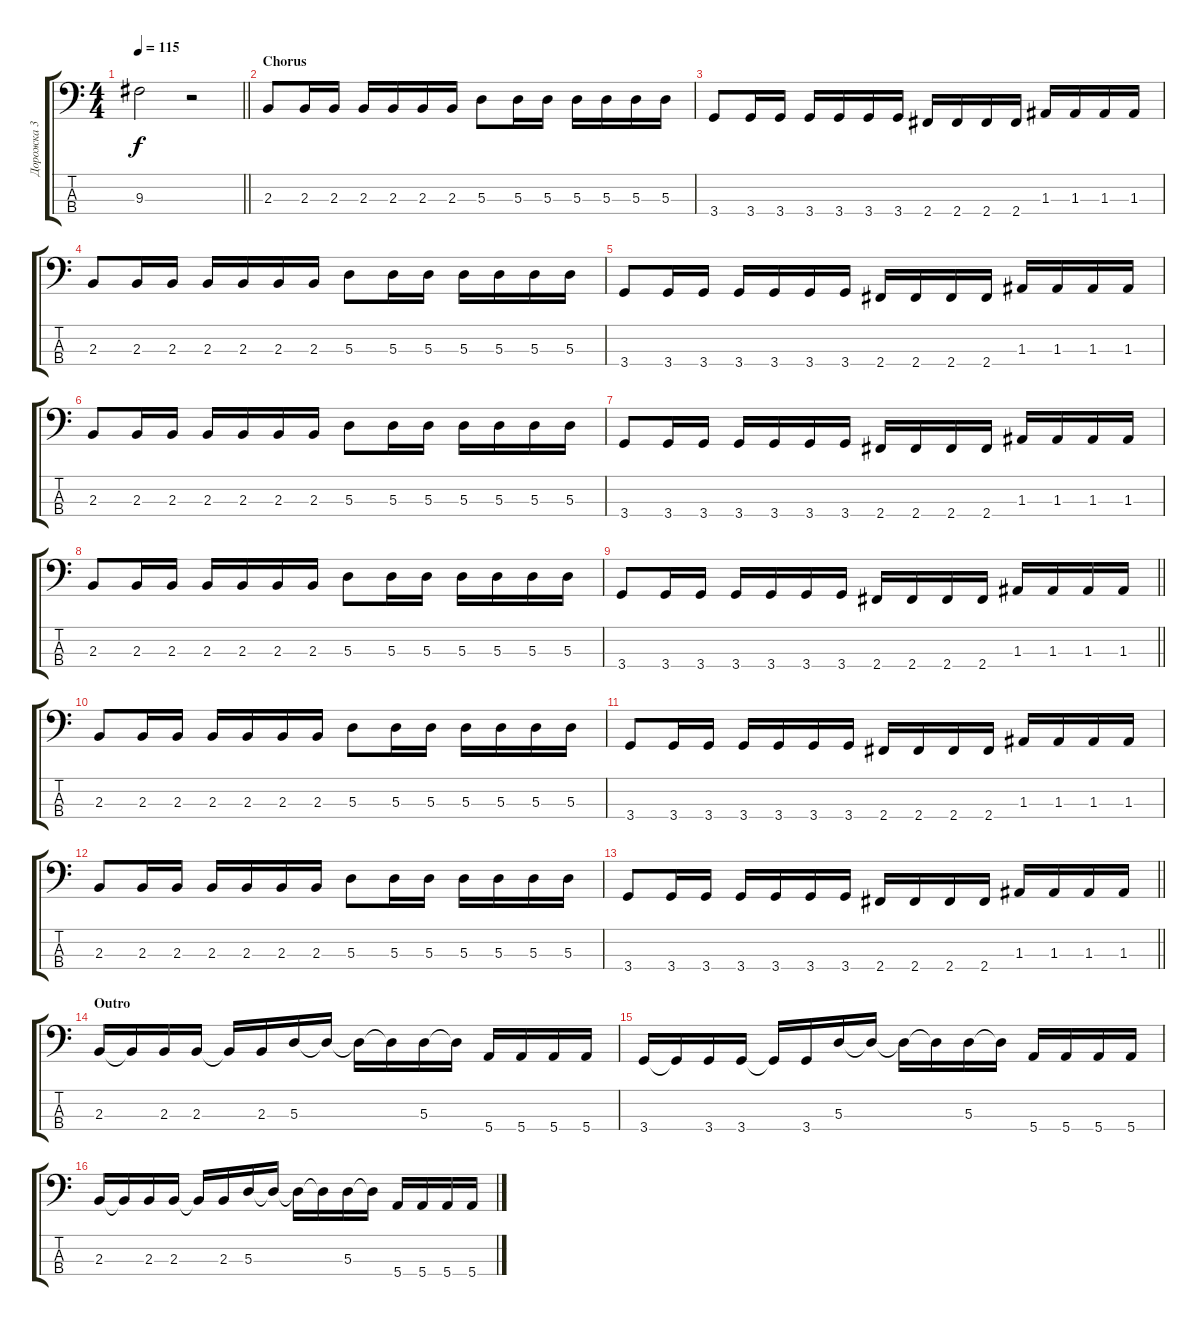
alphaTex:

\track ("Дорожка 3" "Дорожка 3") {instrument electricbassfinger}
\staff {score tabs}
\tuning (G2 D2 A1 E1) {hide}
\ts (4 4)
\tempo 115
\clef f4
\barLineRight lightlight
\ks c
9.3{t}.2{dy f} r.2 |
\section ("" "Chorus")
2.3.8 2.3.16 2.3.16 2.3.16 2.3.16 2.3.16 2.3.16 5.3.8 5.3.16 5.3.16 5.3.16 5.3.16 5.3.16 5.3.16 |
3.4.8 3.4.16 3.4.16 3.4.16 3.4.16 3.4.16 3.4.16 2.4.16 2.4.16 2.4.16 2.4.16 1.3.16 1.3.16 1.3.16 1.3.16 |
2.3.8 2.3.16 2.3.16 2.3.16 2.3.16 2.3.16 2.3.16 5.3.8 5.3.16 5.3.16 5.3.16 5.3.16 5.3.16 5.3.16 |
3.4.8 3.4.16 3.4.16 3.4.16 3.4.16 3.4.16 3.4.16 2.4.16 2.4.16 2.4.16 2.4.16 1.3.16 1.3.16 1.3.16 1.3.16 |
2.3.8 2.3.16 2.3.16 2.3.16 2.3.16 2.3.16 2.3.16 5.3.8 5.3.16 5.3.16 5.3.16 5.3.16 5.3.16 5.3.16 |
3.4.8 3.4.16 3.4.16 3.4.16 3.4.16 3.4.16 3.4.16 2.4.16 2.4.16 2.4.16 2.4.16 1.3.16 1.3.16 1.3.16 1.3.16 |
2.3.8 2.3.16 2.3.16 2.3.16 2.3.16 2.3.16 2.3.16 5.3.8 5.3.16 5.3.16 5.3.16 5.3.16 5.3.16 5.3.16 |
\barLineRight lightlight
3.4.8 3.4.16 3.4.16 3.4.16 3.4.16 3.4.16 3.4.16 2.4.16 2.4.16 2.4.16 2.4.16 1.3.16 1.3.16 1.3.16 1.3.16 |
2.3.8 2.3.16 2.3.16 2.3.16 2.3.16 2.3.16 2.3.16 5.3.8 5.3.16 5.3.16 5.3.16 5.3.16 5.3.16 5.3.16 |
3.4.8 3.4.16 3.4.16 3.4.16 3.4.16 3.4.16 3.4.16 2.4.16 2.4.16 2.4.16 2.4.16 1.3.16 1.3.16 1.3.16 1.3.16 |
2.3.8 2.3.16 2.3.16 2.3.16 2.3.16 2.3.16 2.3.16 5.3.8 5.3.16 5.3.16 5.3.16 5.3.16 5.3.16 5.3.16 |
\barLineRight lightlight
3.4.8 3.4.16 3.4.16 3.4.16 3.4.16 3.4.16 3.4.16 2.4.16 2.4.16 2.4.16 2.4.16 1.3.16 1.3.16 1.3.16 1.3.16 |
\section ("" "Outro")
2.3.16 2.3{t}.16 2.3.16 2.3.16 2.3{t}.16 2.3.16 5.3.16 5.3{t}.16 5.3{t}.16 5.3{t}.16 5.3.16 5.3{t}.16 5.4.16 5.4.16 5.4.16 5.4.16 |
3.4.16 3.4{t}.16 3.4.16 3.4.16 3.4{t}.16 3.4.16 5.3.16 5.3{t}.16 5.3{t}.16 5.3{t}.16 5.3.16 5.3{t}.16 5.4.16 5.4.16 5.4.16 5.4.16 |
2.3.16 2.3{t}.16 2.3.16 2.3.16 2.3{t}.16 2.3.16 5.3.16 5.3{t}.16 5.3{t}.16 5.3{t}.16 5.3.16 5.3{t}.16 5.4.16 5.4.16 5.4.16 5.4.16
